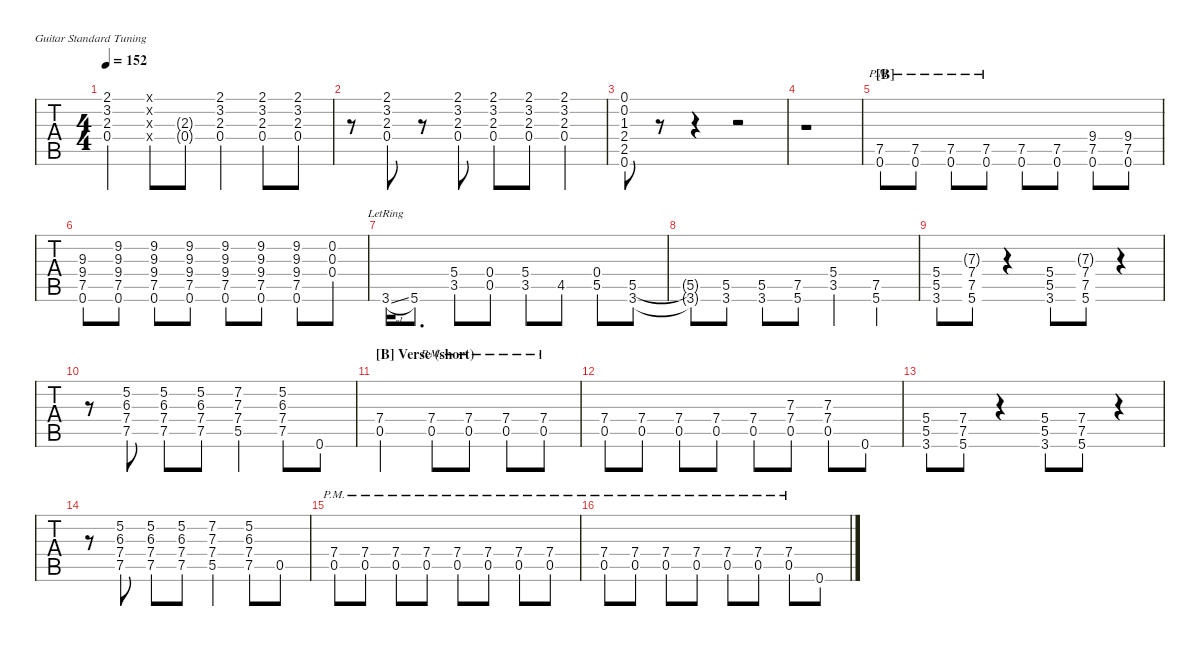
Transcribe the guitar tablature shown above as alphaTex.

\hideDynamics
\bracketExtendMode nobrackets
\singleTrackTrackNamePolicy hidden
\multiTrackTrackNamePolicy hidden
\firstSystemTrackNameMode fullname
\firstSystemTrackNameOrientation horizontal
\otherSystemsTrackNameOrientation horizontal
\track ("Guitar I" "E-Gt") {instrument overdrivenguitar}
\staff {tabs}
\tuning (E4 B3 G3 D3 A2 E2)
\ts (4 4)
\tempo 152
\clef g2
\ks c
(2.1{acc #} 3.2 2.3 0.4).4{dy mf} (0.1{x} 0.2{x} 0.3{x} 0.4{x}).8 (2.3{g} 0.4{g}).8{dy ff} (2.1{acc #} 3.2 2.3 0.4).4{dy mf} (2.1{acc #} 3.2 2.3 0.4).8 (2.1{acc #} 3.2 2.3 0.4).8 |
r.8 (2.1{acc #} 3.2 2.3 0.4).8 r.8 (2.1{acc #} 3.2 2.3 0.4).8 (2.1{acc #} 3.2 2.3 0.4).8 (2.1{acc #} 3.2 2.3 0.4).8 (2.1{acc #} 3.2 2.3 0.4).4 |
(0.1 0.2 1.3{acc #} 2.4 2.5 0.6{ac}).8 r.8 r.4 r.2 |
r.1 |
\section ("B" "")
(7.5{pm} 0.6{pm}).8{dy p} (7.5{pm} 0.6{pm}).8 (7.5{pm} 0.6{pm}).8 (7.5{pm} 0.6{pm}).8 (7.5 0.6).8 (7.5 0.6).8 (9.4 7.5 0.6).8{dy mp} (9.4 7.5 0.6).8 |
(9.3 9.4 7.5 0.6).8 (9.2{acc #} 9.3 9.4 7.5 0.6).8 (9.2{acc #} 9.3 9.4 7.5 0.6).8 (9.2{acc #} 9.3 9.4 7.5 0.6).8{dy mf} (9.2{acc #} 9.3 9.4 7.5 0.6).8 (9.2{acc #} 9.3 9.4 7.5 0.6).8 (9.2{acc #} 9.3 9.4 7.5 0.6).8 (0.2 0.3 0.4).8{dy f} |
3.6{sl lr}.16 5.6.8{d} (5.4 3.5).8 (0.4 0.5).8 (5.4 3.5).8 4.5{acc #}.8 (0.4 5.5).8 (5.5 3.6).8 |
(5.5{t} 3.6{t}).8 (5.5 3.6).8 (5.5 3.6).8 (7.5 5.6).8 (5.4 3.5).4 (7.5 5.6).4 |
(5.4 5.5 3.6{ac}).8 (7.3{g} 7.4 7.5 5.6{ac}).8 r.4 (5.4 5.5 3.6{ac}).8 (7.3{g} 7.4 7.5 5.6{ac}).8 r.4 |
r.8 (5.2 6.3{acc #} 7.4 7.5{ac}).8 (5.2 6.3{acc #} 7.4 7.5{ac}).8 (5.2 6.3{acc #} 7.4 7.5{ac}).8 (7.2{acc #} 7.3 7.4 5.5{ac}).4 (5.2 6.3{acc #} 7.4 7.5{ac}).8 0.6.8 |
\section ("B" "Verse (short)")
(7.4 0.5).2 (7.4{pm} 0.5{pm}).8 (7.4{pm} 0.5{pm}).8 (7.4{pm} 0.5{pm}).8 (7.4{pm} 0.5{pm}).8 |
(7.4 0.5).8 (7.4 0.5).8 (7.4 0.5).8 (7.4 0.5).8 (7.4 0.5).8 (7.3 7.4 0.5).8 (7.3 7.4 0.5).8 0.6.8 |
(5.4 5.5 3.6{ac}).8 (7.4 7.5 5.6{ac}).8 r.4 (5.4 5.5 3.6{ac}).8 (7.4 7.5 5.6{ac}).8 r.4 |
r.8 (5.2 6.3{acc #} 7.4 7.5{ac}).8 (5.2 6.3{acc #} 7.4 7.5{ac}).8 (5.2 6.3{acc #} 7.4 7.5).8 (7.2{acc #} 7.3 7.4 5.5).4 (5.2 6.3{acc #} 7.4 7.5).8 0.5.8 |
(7.4{pm} 0.5{pm}).8{dy mf} (7.4{pm} 0.5{pm}).8{dy f} (7.4{pm} 0.5{pm}).8 (7.4{pm} 0.5{pm}).8 (7.4{pm} 0.5{pm}).8 (7.4{pm} 0.5{pm}).8 (7.4{pm} 0.5{pm}).8 (7.4{pm} 0.5{pm}).8 |
(7.4{pm} 0.5{pm}).8 (7.4{pm} 0.5{pm}).8 (7.4{pm} 0.5{pm}).8 (7.4{pm} 0.5{pm}).8 (7.4{pm} 0.5{pm}).8 (7.4{pm} 0.5{pm}).8 (7.4{pm} 0.5{pm}).8 0.6.8
